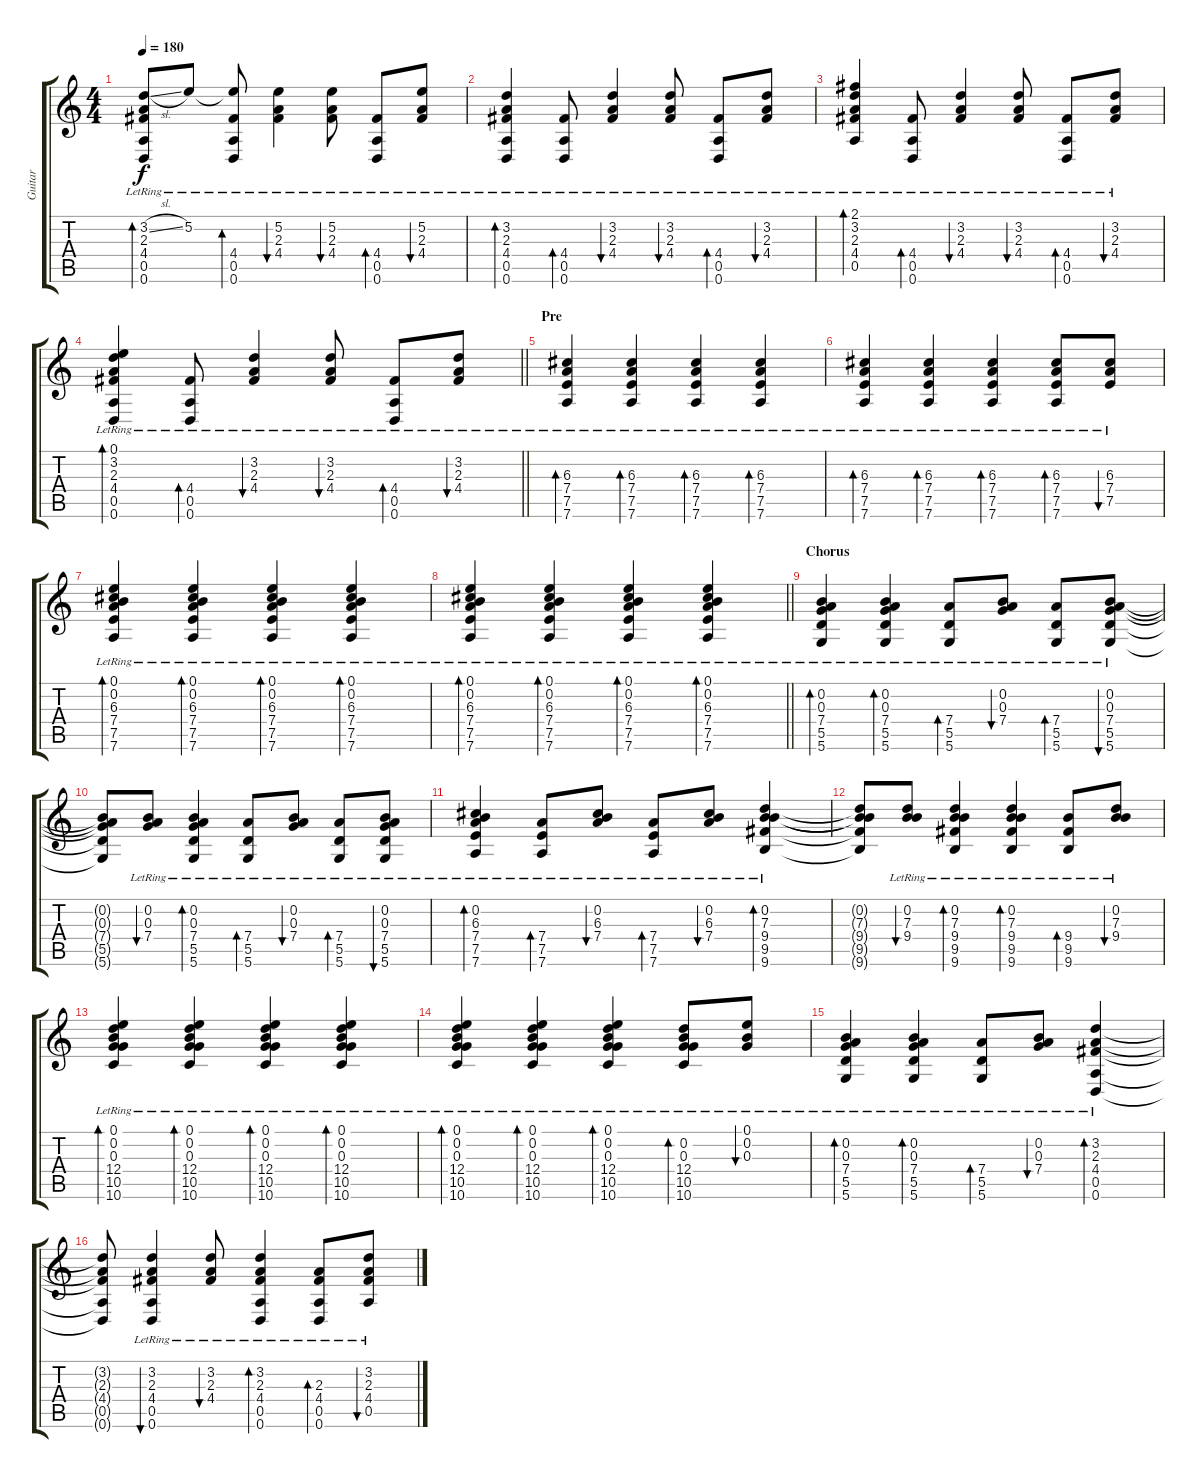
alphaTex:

\track ("Guitar" "Guitar") {instrument acousticguitarsteel}
\staff {score tabs}
\tuning (E4 B3 G3 D3 A2 D2) {hide}
\ts (4 4)
\tempo 180
\clef g2
\ks c
(3.2{sl lr} 2.3{lr} 4.4{lr} 0.5{lr} 0.6{lr}).8{bd 60 dy f} 5.2{lr}.8 (5.2{t} 4.4{lr} 0.5{lr} 0.6{lr}).8{bd 30} (5.2{lr} 2.3{lr} 4.4{lr}).4{bu 30} (5.2{lr} 2.3{lr} 4.4{lr}).8{bu 30} (4.4{lr} 0.5{lr} 0.6{lr}).8{bd 30} (5.2{lr} 2.3{lr} 4.4{lr}).8{bu 30} |
(3.2{lr} 2.3{lr} 4.4{lr} 0.5{lr} 0.6{lr}).4{bd 60} (4.4{lr} 0.5{lr} 0.6{lr}).8{bd 30} (3.2{lr} 2.3{lr} 4.4{lr}).4{bu 30} (3.2{lr} 2.3{lr} 4.4{lr}).8{bu 30} (4.4{lr} 0.5{lr} 0.6{lr}).8{bd 30} (3.2{lr} 2.3{lr} 4.4{lr}).8{bu 30} |
(2.1{lr} 3.2{lr} 2.3{lr} 4.4{lr} 0.5{lr}).4{bd 60} (4.4{lr} 0.5{lr} 0.6{lr}).8{bd 30} (3.2{lr} 2.3{lr} 4.4{lr}).4{bu 30} (3.2{lr} 2.3{lr} 4.4{lr}).8{bu 30} (4.4{lr} 0.5{lr} 0.6{lr}).8{bd 30} (3.2{lr} 2.3{lr} 4.4{lr}).8{bu 30} |
\barLineRight lightlight
(0.1{lr} 3.2{lr} 2.3{lr} 4.4{lr} 0.5{lr} 0.6{lr}).4{bd 60} (4.4{lr} 0.5{lr} 0.6{lr}).8{bd 30} (3.2{lr} 2.3{lr} 4.4{lr}).4{bu 30} (3.2{lr} 2.3{lr} 4.4{lr}).8{bu 30} (4.4{lr} 0.5{lr} 0.6{lr}).8{bd 30} (3.2{lr} 2.3{lr} 4.4{lr}).8{bu 30} |
\section ("" "Pre")
(6.3{lr} 7.4{lr} 7.5{lr} 7.6{lr}).4{bd 60} (6.3{lr} 7.4{lr} 7.5{lr} 7.6{lr}).4{bd 60} (6.3{lr} 7.4{lr} 7.5{lr} 7.6{lr}).4{bd 60} (6.3{lr} 7.4{lr} 7.5{lr} 7.6{lr}).4{bd 60} |
(6.3{lr} 7.4{lr} 7.5{lr} 7.6{lr}).4{bd 60} (6.3{lr} 7.4{lr} 7.5{lr} 7.6{lr}).4{bd 60} (6.3{lr} 7.4{lr} 7.5{lr} 7.6{lr}).4{bd 60} (6.3{lr} 7.4{lr} 7.5{lr} 7.6{lr}).8{bd 60} (6.3{lr} 7.4{lr} 7.5{lr}).8{bu 60} |
(0.1 0.2 6.3{lr} 7.4{lr} 7.5{lr} 7.6{lr}).4{bd 60} (0.1 0.2 6.3{lr} 7.4{lr} 7.5{lr} 7.6{lr}).4{bd 60} (0.1 0.2 6.3{lr} 7.4{lr} 7.5{lr} 7.6{lr}).4{bd 60} (0.1 0.2 6.3{lr} 7.4{lr} 7.5{lr} 7.6{lr}).4{bd 60} |
\barLineRight lightlight
(0.1 0.2 6.3{lr} 7.4{lr} 7.5{lr} 7.6{lr}).4{bd 60} (0.1 0.2 6.3{lr} 7.4{lr} 7.5{lr} 7.6{lr}).4{bd 60} (0.1 0.2 6.3{lr} 7.4{lr} 7.5{lr} 7.6{lr}).4{bd 60} (0.1 0.2 6.3{lr} 7.4{lr} 7.5{lr} 7.6{lr}).4{bd 60} |
\section ("" "Chorus")
(0.2{lr} 0.3{lr} 7.4{lr} 5.5{lr} 5.6{lr}).4{bd 60} (0.2{lr} 0.3{lr} 7.4{lr} 5.5{lr} 5.6{lr}).4{bd 60} (7.4{lr} 5.5{lr} 5.6{lr}).8{bd 60} (0.2{lr} 0.3{lr} 7.4{lr}).8{bu 60} (7.4{lr} 5.5{lr} 5.6{lr}).8{bd 60} (0.2{lr} 0.3{lr} 7.4{lr} 5.5{lr} 5.6{lr}).8{bu 60} |
(0.2{t} 0.3{t} 7.4{t} 5.5{t} 5.6{t}).8 (0.2{lr} 0.3{lr} 7.4{lr}).8{bu 60} (0.2{lr} 0.3{lr} 7.4{lr} 5.5{lr} 5.6{lr}).4{bd 60} (7.4{lr} 5.5{lr} 5.6{lr}).8{bd 60} (0.2{lr} 0.3{lr} 7.4{lr}).8{bu 60} (7.4{lr} 5.5{lr} 5.6{lr}).8{bd 60} (0.2{lr} 0.3{lr} 7.4{lr} 5.5{lr} 5.6{lr}).8{bu 60} |
(0.2{lr} 6.3{lr} 7.4{lr} 7.5{lr} 7.6{lr}).4{bd 60} (7.4{lr} 7.5{lr} 7.6{lr}).8{bd 60} (0.2{lr} 6.3{lr} 7.4{lr}).8{bu 60} (7.4{lr} 7.5{lr} 7.6{lr}).8{bd 60} (0.2{lr} 6.3{lr} 7.4{lr}).8{bu 60} (0.2{lr} 7.3{lr} 9.4{lr} 9.5{lr} 9.6{lr}).4{bd 60} |
(0.2{t} 7.3{t} 9.4{t} 9.5{t} 9.6{t}).8 (0.2{lr} 7.3{lr} 9.4{lr}).8{bu 60} (0.2{lr} 7.3{lr} 9.4{lr} 9.5{lr} 9.6{lr}).4{bd 60} (0.2{lr} 7.3{lr} 9.4{lr} 9.5{lr} 9.6{lr}).4{bd 60} (9.4{lr} 9.5{lr} 9.6{lr}).8{bd 60} (0.2{lr} 7.3{lr} 9.4{lr}).8{bu 60} |
(0.1{lr} 0.2{lr} 0.3{lr} 12.4 10.5{lr} 10.6{lr}).4{bd 60} (0.1{lr} 0.2 0.3{lr} 12.4{lr} 10.5{lr} 10.6{lr}).4{bd 60} (0.1{lr} 0.2 0.3{lr} 12.4{lr} 10.5{lr} 10.6{lr}).4{bd 60} (0.1{lr} 0.2 0.3{lr} 12.4{lr} 10.5{lr} 10.6{lr}).4{bd 60} |
(0.1{lr} 0.2 0.3{lr} 12.4{lr} 10.5{lr} 10.6{lr}).4{bd 60} (0.1{lr} 0.2 0.3{lr} 12.4{lr} 10.5{lr} 10.6{lr}).4{bd 60} (0.1{lr} 0.2 0.3{lr} 12.4{lr} 10.5{lr} 10.6{lr}).4{bd 60} (0.2{lr} 0.3{lr} 12.4{lr} 10.5{lr} 10.6{lr}).8{bd 60} (0.1{lr} 0.2{lr} 0.3{lr}).8{bu 60} |
(0.2{lr} 0.3{lr} 7.4{lr} 5.5{lr} 5.6{lr}).4{bd 60} (0.2{lr} 0.3{lr} 7.4{lr} 5.5{lr} 5.6{lr}).4{bd 60} (7.4{lr} 5.5{lr} 5.6{lr}).8{bd 60} (0.2{lr} 0.3{lr} 7.4{lr}).8{bu 60} (3.2{lr} 2.3{lr} 4.4{lr} 0.5{lr} 0.6{lr}).4{bd 60} |
(3.2{t} 2.3{t} 4.4{t} 0.5{t} 0.6{t}).8 (3.2{lr} 2.3{lr} 4.4{lr} 0.5{lr} 0.6{lr}).4{bu 60} (3.2{lr} 2.3{lr} 4.4{lr}).8{bu 60} (3.2{lr} 2.3{lr} 4.4{lr} 0.5{lr} 0.6{lr}).4{bd 60} (2.3{lr} 4.4{lr} 0.5{lr} 0.6{lr}).8{bd 60} (3.2{lr} 2.3{lr} 4.4{lr} 0.5{lr}).8{bu 60}
